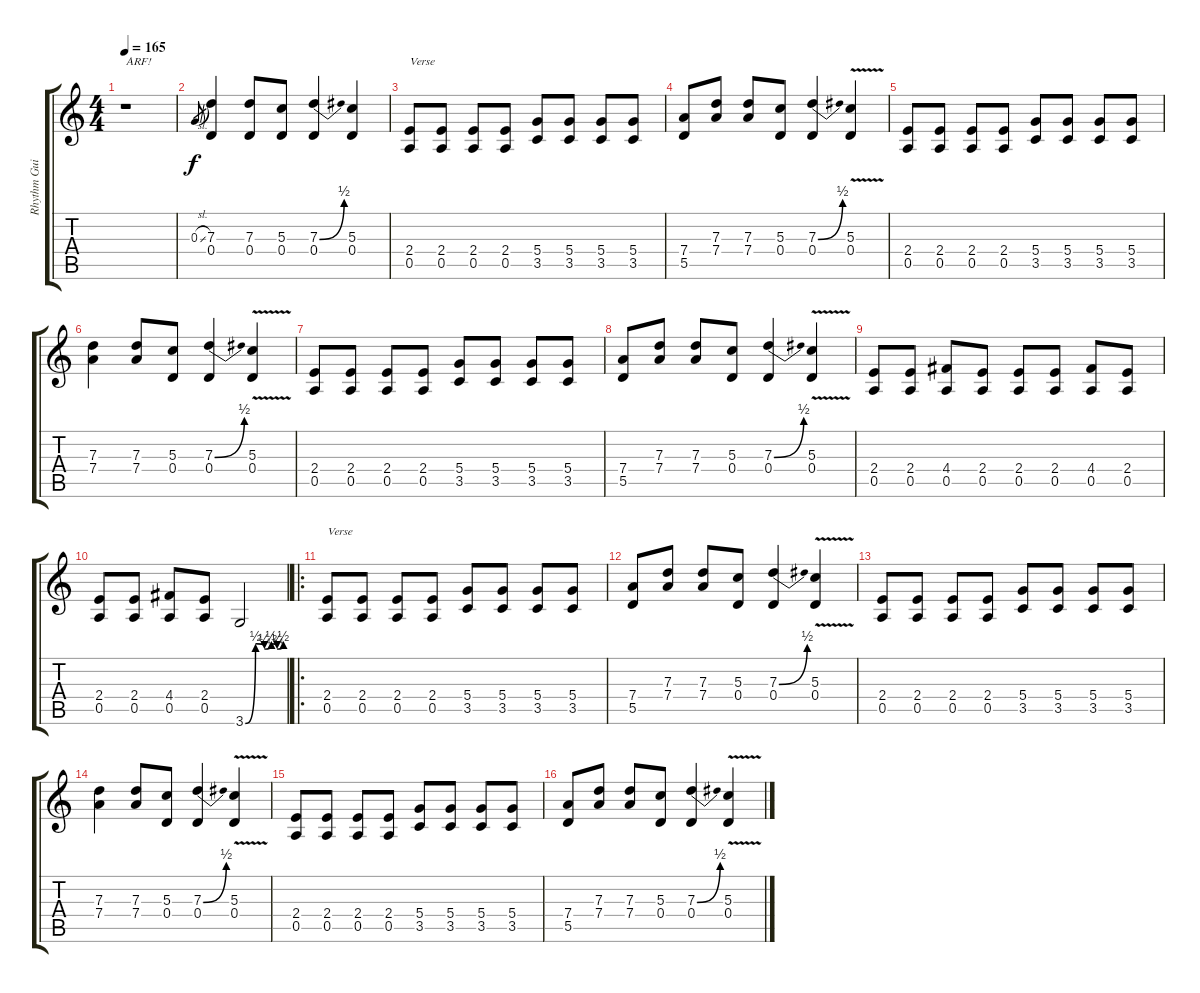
\track ("Rhythm Guitar" "Rhythm Gui") {instrument overdrivenguitar}
\staff {score tabs}
\tuning (E4 B3 G3 D3 A2 E2) {hide}
\ts (4 4)
\tempo 165
\clef g2
\ks c
r.1{txt "ARF!" dy f instrument overdrivenguitar} |
0.3{sl}.8{gr} (7.3 0.4).4 (7.3 0.4).8 (5.3 0.4).8 (7.3{be (bend 0 0 60 2)} 0.4).4 (5.3 0.4).4 |
(2.4 0.5).8{txt "Verse"} (2.4 0.5).8 (2.4 0.5).8 (2.4 0.5).8 (5.4 3.5).8 (5.4 3.5).8 (5.4 3.5).8 (5.4 3.5).8 |
(7.4 5.5).8 (7.3 7.4).8 (7.3 7.4).8 (5.3 0.4).8 (7.3{be (bend 0 0 60 2)} 0.4).4 (5.3{v} 0.4).4 |
(2.4 0.5).8 (2.4 0.5).8 (2.4 0.5).8 (2.4 0.5).8 (5.4 3.5).8 (5.4 3.5).8 (5.4 3.5).8 (5.4 3.5).8 |
(7.3 7.4).4 (7.3 7.4).8 (5.3 0.4).8 (7.3{be (bend 0 0 60 2)} 0.4).4 (5.3{v} 0.4).4 |
(2.4 0.5).8 (2.4 0.5).8 (2.4 0.5).8 (2.4 0.5).8 (5.4 3.5).8 (5.4 3.5).8 (5.4 3.5).8 (5.4 3.5).8 |
(7.4 5.5).8 (7.3 7.4).8 (7.3 7.4).8 (5.3 0.4).8 (7.3{be (bend 0 0 60 2)} 0.4).4 (5.3{v} 0.4).4 |
(2.4 0.5).8 (2.4 0.5).8 (4.4 0.5).8 (2.4 0.5).8 (2.4 0.5).8 (2.4 0.5).8 (4.4 0.5).8 (2.4 0.5).8 |
(2.4 0.5).8 (2.4 0.5).8 (4.4 0.5).8 (2.4 0.5).8 3.6{be (custom 0 0 16 2 30 1 41 2 50 1 60 2)}.2 |
\ro
(2.4 0.5).8{txt "Verse"} (2.4 0.5).8 (2.4 0.5).8 (2.4 0.5).8 (5.4 3.5).8 (5.4 3.5).8 (5.4 3.5).8 (5.4 3.5).8 |
(7.4 5.5).8 (7.3 7.4).8 (7.3 7.4).8 (5.3 0.4).8 (7.3{be (bend 0 0 60 2)} 0.4).4 (5.3{v} 0.4).4 |
(2.4 0.5).8 (2.4 0.5).8 (2.4 0.5).8 (2.4 0.5).8 (5.4 3.5).8 (5.4 3.5).8 (5.4 3.5).8 (5.4 3.5).8 |
(7.3 7.4).4 (7.3 7.4).8 (5.3 0.4).8 (7.3{be (bend 0 0 60 2)} 0.4).4 (5.3{v} 0.4).4 |
(2.4 0.5).8 (2.4 0.5).8 (2.4 0.5).8 (2.4 0.5).8 (5.4 3.5).8 (5.4 3.5).8 (5.4 3.5).8 (5.4 3.5).8 |
(7.4 5.5).8 (7.3 7.4).8 (7.3 7.4).8 (5.3 0.4).8 (7.3{be (bend 0 0 60 2)} 0.4).4 (5.3{v} 0.4).4
